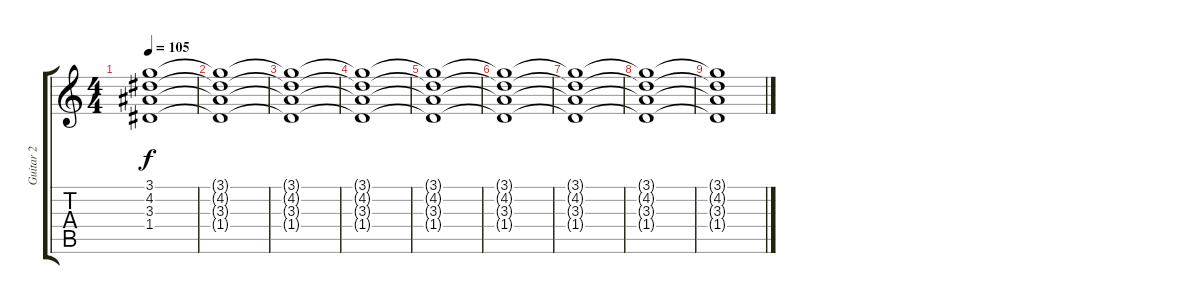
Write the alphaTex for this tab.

\track ("Guitar 2" "Guitar 2") {instrument electricguitarjazz}
\staff {score tabs}
\tuning (E4 B3 G3 D3 A2 E2) {hide}
\ts (4 4)
\tempo 105
\clef g2
\ks c
(3.1{t} 4.2{t} 3.3{t} 1.4{t}).1{dy f} |
(3.1{t} 4.2{t} 3.3{t} 1.4{t}).1 |
(3.1{t} 4.2{t} 3.3{t} 1.4{t}).1 |
(3.1{t} 4.2{t} 3.3{t} 1.4{t}).1 |
(3.1{t} 4.2{t} 3.3{t} 1.4{t}).1 |
(3.1{t} 4.2{t} 3.3{t} 1.4{t}).1 |
(3.1{t} 4.2{t} 3.3{t} 1.4{t}).1 |
(3.1{t} 4.2{t} 3.3{t} 1.4{t}).1 |
(3.1{t} 4.2{t} 3.3{t} 1.4{t}).1
